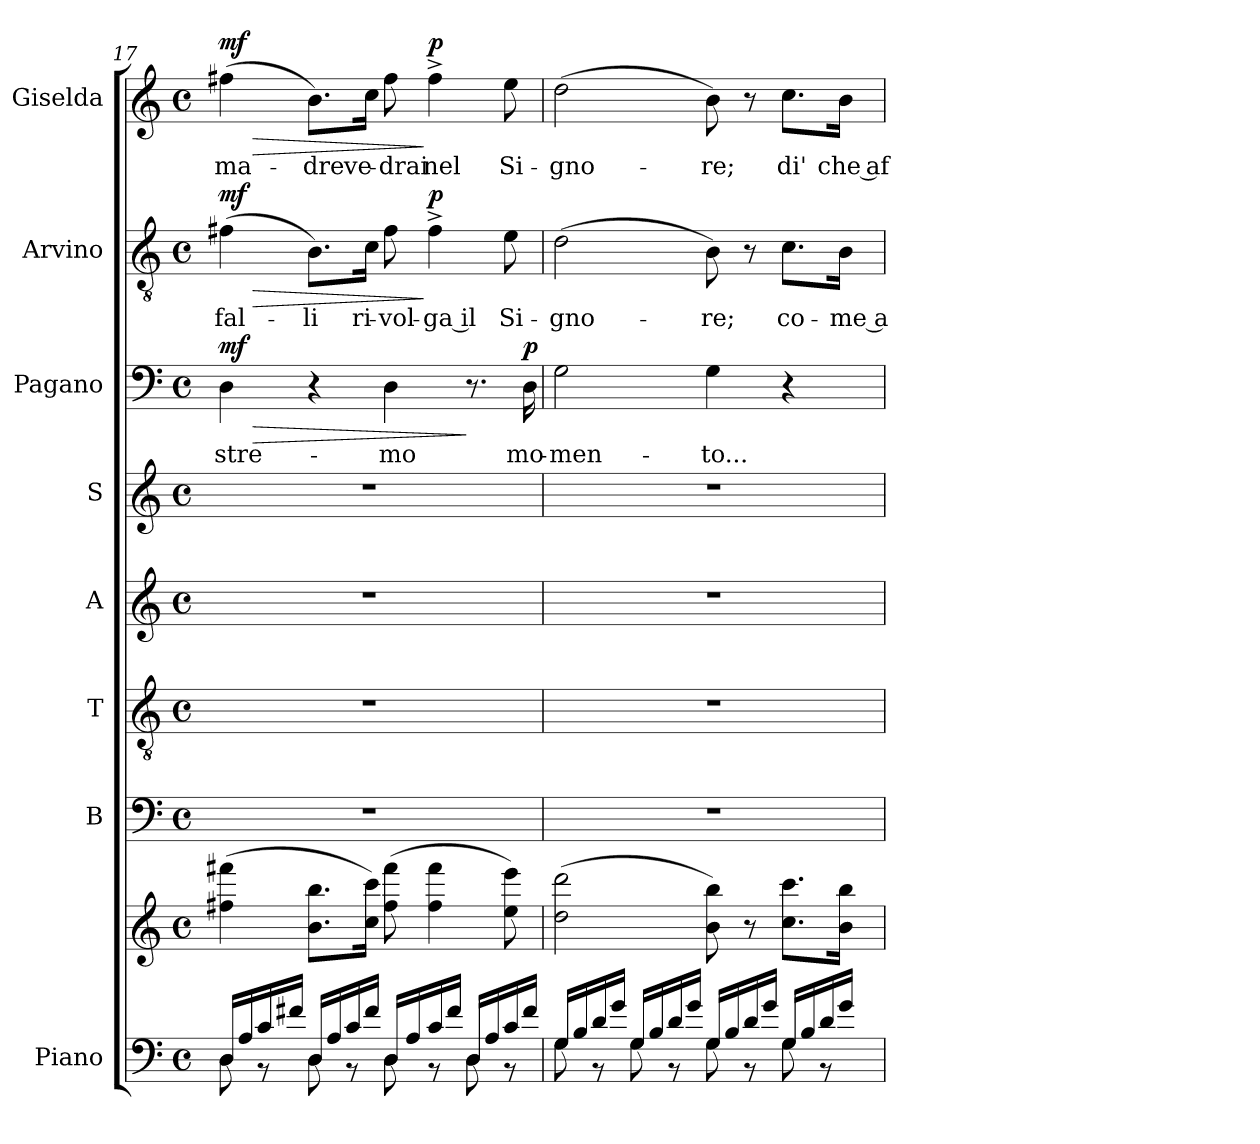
**kern	**kern	**kern	**kern	**kern	**kern	**kern	**text	**dynam	**kern	**text	**dynam	**kern	**text	**dynam
*part8	*part8	*part7	*part6	*part5	*part4	*part3	*part3	*part3	*part2	*part2	*part2	*part1	*part1	*part1
*staff9	*staff8	*staff7	*staff6	*staff5	*staff4	*staff3	*staff3	*staff3	*staff2	*staff2	*staff2	*staff1	*staff1	*staff1
*I"Piano	*	*I"B	*I"T	*I"A	*I"S	*I"Pagano	*	*	*I"Arvino	*	*	*I"Giselda	*	*
*I'Pno	*	*I'B	*I'T	*I'A	*I'S	*	*	*	*	*	*	*	*	*
*clefF4	*clefG2	*clefF4	*clefGv2	*clefG2	*clefG2	*clefF4	*	*	*clefGv2	*	*	*clefG2	*	*
*k[]	*k[]	*k[]	*k[]	*k[]	*k[]	*k[]	*	*	*k[]	*	*	*k[]	*	*
*M4/4	*M4/4	*M4/4	*M4/4	*M4/4	*M4/4	*M4/4	*	*	*M4/4	*	*	*M4/4	*	*
*met(c)	*met(c)	*met(c)	*met(c)	*met(c)	*met(c)	*met(c)	*	*	*met(c)	*	*	*met(c)	*	*
=17	=17	=17	=17	=17	=17	=17	=17	=17	=17	=17	=17	=17	=17	=17
*^	*	*	*	*	*	*	*	*	*	*	*	*	*	*
!	!	!	!	!	!	!	!	!	!LO:HP:b	!	!	!LO:HP:b	!	!	!LO:HP:b
!	!	!	!	!	!	!	!	!	!LO:DY:n=1:a	!	!	!LO:DY:n=1:a	!	!	!LO:DY:n=1:a
16D/LL	8D\	(4ff#X\ 4fff#X\	1r	1r	1r	1r	4D\	-stre-	> mf	(4f#X\	fal-	> mf	(4ff#X\	ma-	> mf
16A/	.	.	.	.	.	.	.	.	.	.	.	.	.	.	.
16c/	8r	.	.	.	.	.	.	.	.	.	.	.	.	.	.
16f#X/JJ	.	.	.	.	.	.	.	.	.	.	.	.	.	.	.
16D/LL	8D\	8.b\ 8.bb\L	.	.	.	.	4r	.	.	8.B\L)	-li	.	8.b\L)	-dre	.
16A/	.	.	.	.	.	.	.	.	.	.	.	.	.	.	.
16c/	8r	.	.	.	.	.	.	.	.	.	.	.	.	.	.
16f#/JJ	.	16cc\ 16ccc\Jk)	.	.	.	.	.	.	.	16c\Jk	ri-	.	16cc\Jk	ve-	.
16D/LL	8D\	(8ff#\ 8fff#\	.	.	.	.	4D\	-mo	.	8f#\	-vol-	.	8ff#\	-drai	.
16A/	.	.	.	.	.	.	.	.	.	.	.	.	.	.	.
!	!	!	!	!	!	!	!	!	!	!	!	!LO:DY:n=2:a	!	!	!LO:DY:n=2:a
16c/	8r	4ff#\ 4fff#\	.	.	.	.	.	.	.	4f#^\	-ga il	] p	4ff#^\	nel	] p
16f#/JJ	.	.	.	.	.	.	.	.	.	.	.	.	.	.	.
16D/LL	8D\	.	.	.	.	.	8.r	.	]	.	.	.	.	.	.
16A/	.	.	.	.	.	.	.	.	.	.	.	.	.	.	.
16c/	8r	8ee\ 8eee\)	.	.	.	.	.	.	.	8e\	Si-	.	8ee\	Si-	.
!	!	!	!	!	!	!	!	!	!LO:DY:n=2:a	!	!	!	!	!	!
16f#/JJ	.	.	.	.	.	.	16D\	mo-	p	.	.	.	.	.	.
!!LO:LB:g=z
=18	=18	=18	=18	=18	=18	=18	=18	=18	=18	=18	=18	=18	=18	=18	=18
16G/LL	8G\	(2dd\ 2ddd\	1r	1r	1r	1r	2G\	-men-	.	(2d\	-gno-	.	(2dd\	-gno-	.
16B/	.	.	.	.	.	.	.	.	.	.	.	.	.	.	.
16d/	8r	.	.	.	.	.	.	.	.	.	.	.	.	.	.
16g/JJ	.	.	.	.	.	.	.	.	.	.	.	.	.	.	.
16G/LL	8G\	.	.	.	.	.	.	.	.	.	.	.	.	.	.
16B/	.	.	.	.	.	.	.	.	.	.	.	.	.	.	.
16d/	8r	.	.	.	.	.	.	.	.	.	.	.	.	.	.
16g/JJ	.	.	.	.	.	.	.	.	.	.	.	.	.	.	.
16G/LL	8G\	8b\ 8bb\)	.	.	.	.	4G\	-to...	.	8B\)	-re;	.	8b\)	-re;	.
16B/	.	.	.	.	.	.	.	.	.	.	.	.	.	.	.
16d/	8r	8r	.	.	.	.	.	.	.	8r	.	.	8r	.	.
16g/JJ	.	.	.	.	.	.	.	.	.	.	.	.	.	.	.
16G/LL	8G\	8.cc\ 8.ccc\L	.	.	.	.	4r	.	.	8.c\L	co-	.	8.cc\L	di'	.
16B/	.	.	.	.	.	.	.	.	.	.	.	.	.	.	.
16d/	8r	.	.	.	.	.	.	.	.	.	.	.	.	.	.
16g/JJ	.	16b\ 16bb\Jk	.	.	.	.	.	.	.	16B\Jk	-me a	.	16b\Jk	che af-	.
*v	*v	*	*	*	*	*	*	*	*	*	*	*	*	*	*
=	=	=	=	=	=	=	=	=	=	=	=	=	=	=
*-	*-	*-	*-	*-	*-	*-	*-	*-	*-	*-	*-	*-	*-	*-
